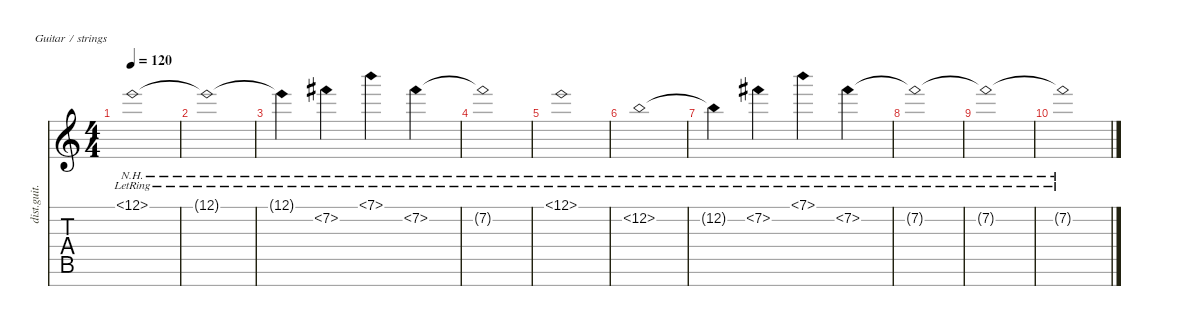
\defaultSystemsLayout 4
\hideDynamics
\bracketExtendMode nobrackets
\track ("Distortion Guitar - Zoli" "dist.guit.") {instrument distortionguitar}
\staff {score tabs}
\tuning (E4 B3 G3 D3 A2 E2 B1)
\ts (4 4)
\tempo 120
\clef g2
\ks c
12.1{nh lr}.1{dy ff beam Down} |
12.1{nh lr t}.1{beam Down} |
12.1{nh lr t}.4{dy mf beam Down} 7.2{nh lr acc #}.4{dy ff beam Down} 7.1{nh lr}.4{beam Down} 7.2{nh lr acc #}.4{beam Down} |
7.2{nh lr t acc #}.1{beam Down} |
12.1{nh lr}.1{beam Down} |
12.2{nh lr}.1{beam Down} |
12.2{nh lr t}.4{dy mf beam Down} 7.2{nh lr acc #}.4{dy ff beam Down} 7.1{nh lr}.4{beam Down} 7.2{nh lr acc #}.4{beam Down} |
7.2{nh lr t acc #}.1{beam Down} |
7.2{nh lr t acc #}.1{beam Down} |
7.2{nh lr t acc #}.1{beam Down}
